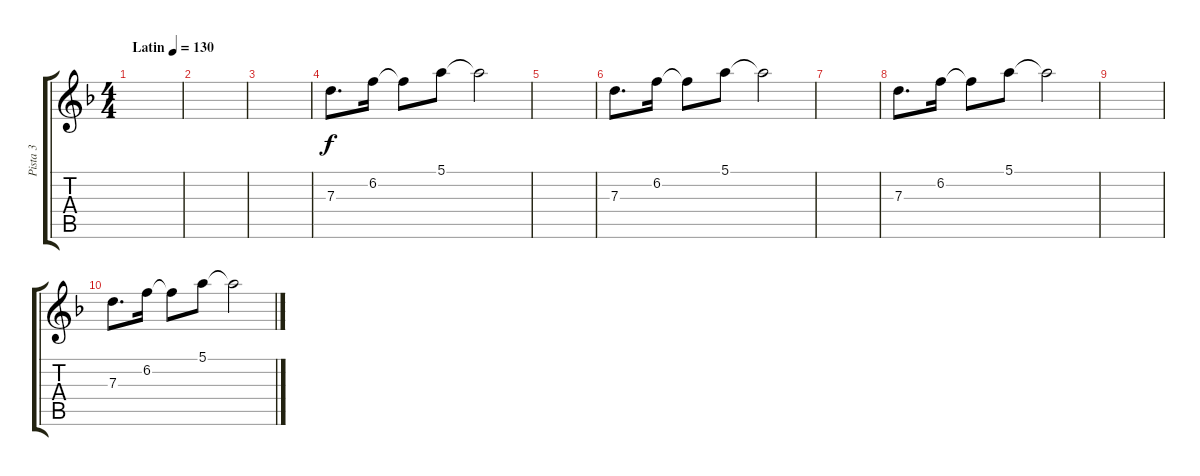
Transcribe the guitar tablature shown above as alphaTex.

\track ("Pista 3" "Pista 3") {instrument acousticguitarsteel}
\staff {score tabs}
\tuning (E4 B3 G3 D3 A2 E2) {hide}
\ts (4 4)
\tempo (130 "Latin")
\clef g2
\ks dminor
|
|
|
7.3.8{d} 6.2.16 6.2{t}.8 5.1.8 5.1{t}.2 |
|
7.3.8{d} 6.2.16 6.2{t}.8 5.1.8 5.1{t}.2 |
|
7.3.8{d} 6.2.16 6.2{t}.8 5.1.8 5.1{t}.2 |
|
7.3.8{d} 6.2.16 6.2{t}.8 5.1.8 5.1{t}.2
